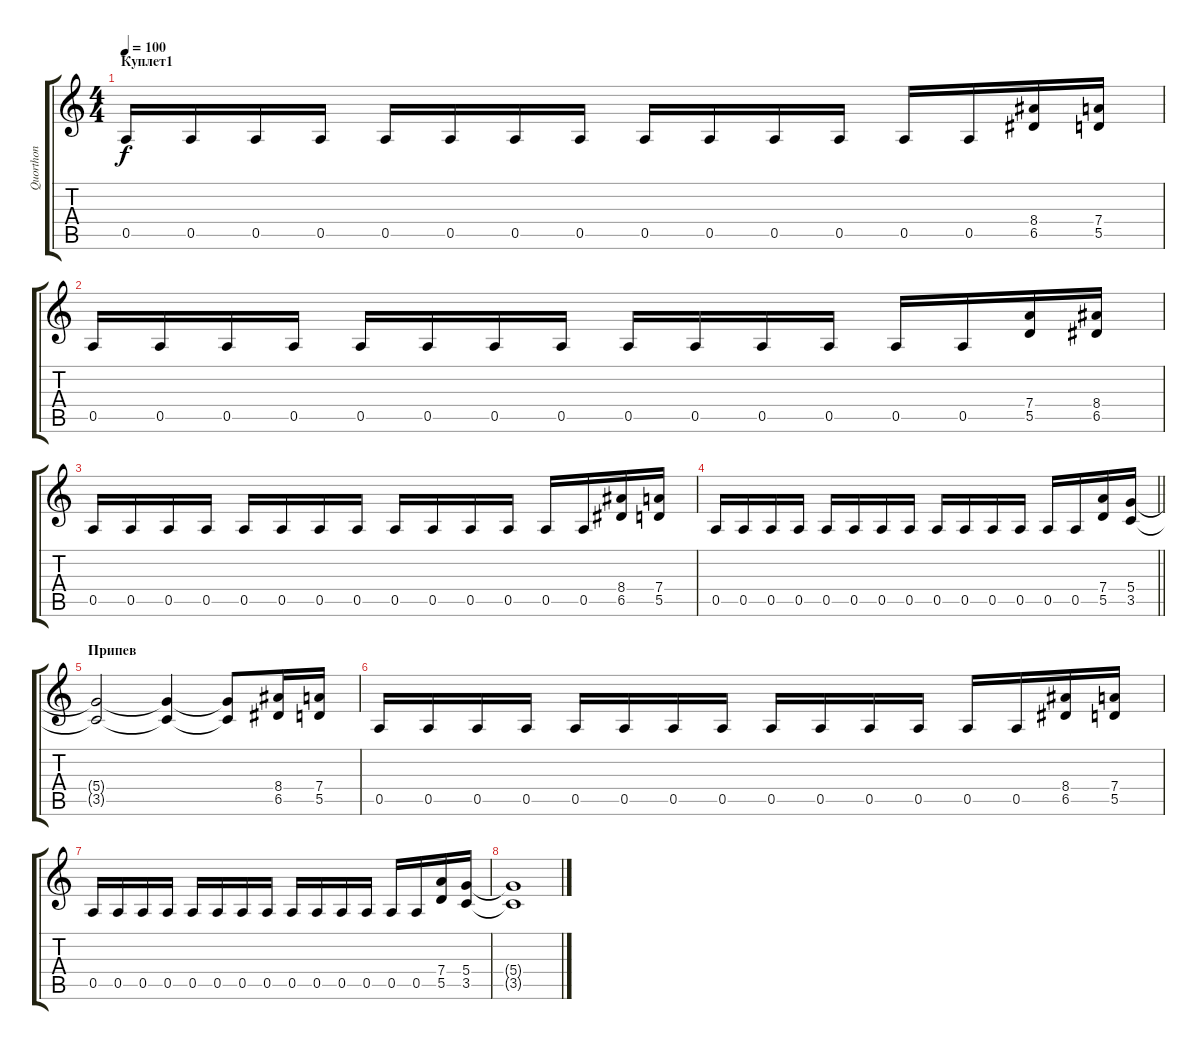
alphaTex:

\track ("Quorthon" "Quorthon") {instrument distortionguitar}
\staff {score tabs}
\tuning (E4 B3 G3 D3 A2 E2) {hide}
\ts (4 4)
\section ("" "Куплет1")
\tempo 100
\clef g2
\ks c
0.5.16{dy f} 0.5.16 0.5.16 0.5.16 0.5.16 0.5.16 0.5.16 0.5.16 0.5.16 0.5.16 0.5.16 0.5.16 0.5.16 0.5.16 (8.4 6.5).16 (7.4 5.5).16 |
0.5.16 0.5.16 0.5.16 0.5.16 0.5.16 0.5.16 0.5.16 0.5.16 0.5.16 0.5.16 0.5.16 0.5.16 0.5.16 0.5.16 (7.4 5.5).16 (8.4 6.5).16 |
0.5.16 0.5.16 0.5.16 0.5.16 0.5.16 0.5.16 0.5.16 0.5.16 0.5.16 0.5.16 0.5.16 0.5.16 0.5.16 0.5.16 (8.4 6.5).16 (7.4 5.5).16 |
\barLineRight lightlight
0.5.16 0.5.16 0.5.16 0.5.16 0.5.16 0.5.16 0.5.16 0.5.16 0.5.16 0.5.16 0.5.16 0.5.16 0.5.16 0.5.16 (7.4 5.5).16 (5.4 3.5).16 |
\section ("" "Припев")
(5.4{t} 3.5{t}).2 (5.4{t} 3.5{t}).4 (5.4{t} 3.5{t}).8 (8.4 6.5).16 (7.4 5.5).16 |
0.5.16 0.5.16 0.5.16 0.5.16 0.5.16 0.5.16 0.5.16 0.5.16 0.5.16 0.5.16 0.5.16 0.5.16 0.5.16 0.5.16 (8.4 6.5).16 (7.4 5.5).16 |
0.5.16 0.5.16 0.5.16 0.5.16 0.5.16 0.5.16 0.5.16 0.5.16 0.5.16 0.5.16 0.5.16 0.5.16 0.5.16 0.5.16 (7.4 5.5).16 (5.4 3.5).16 |
(5.4{t} 3.5{t}).1
